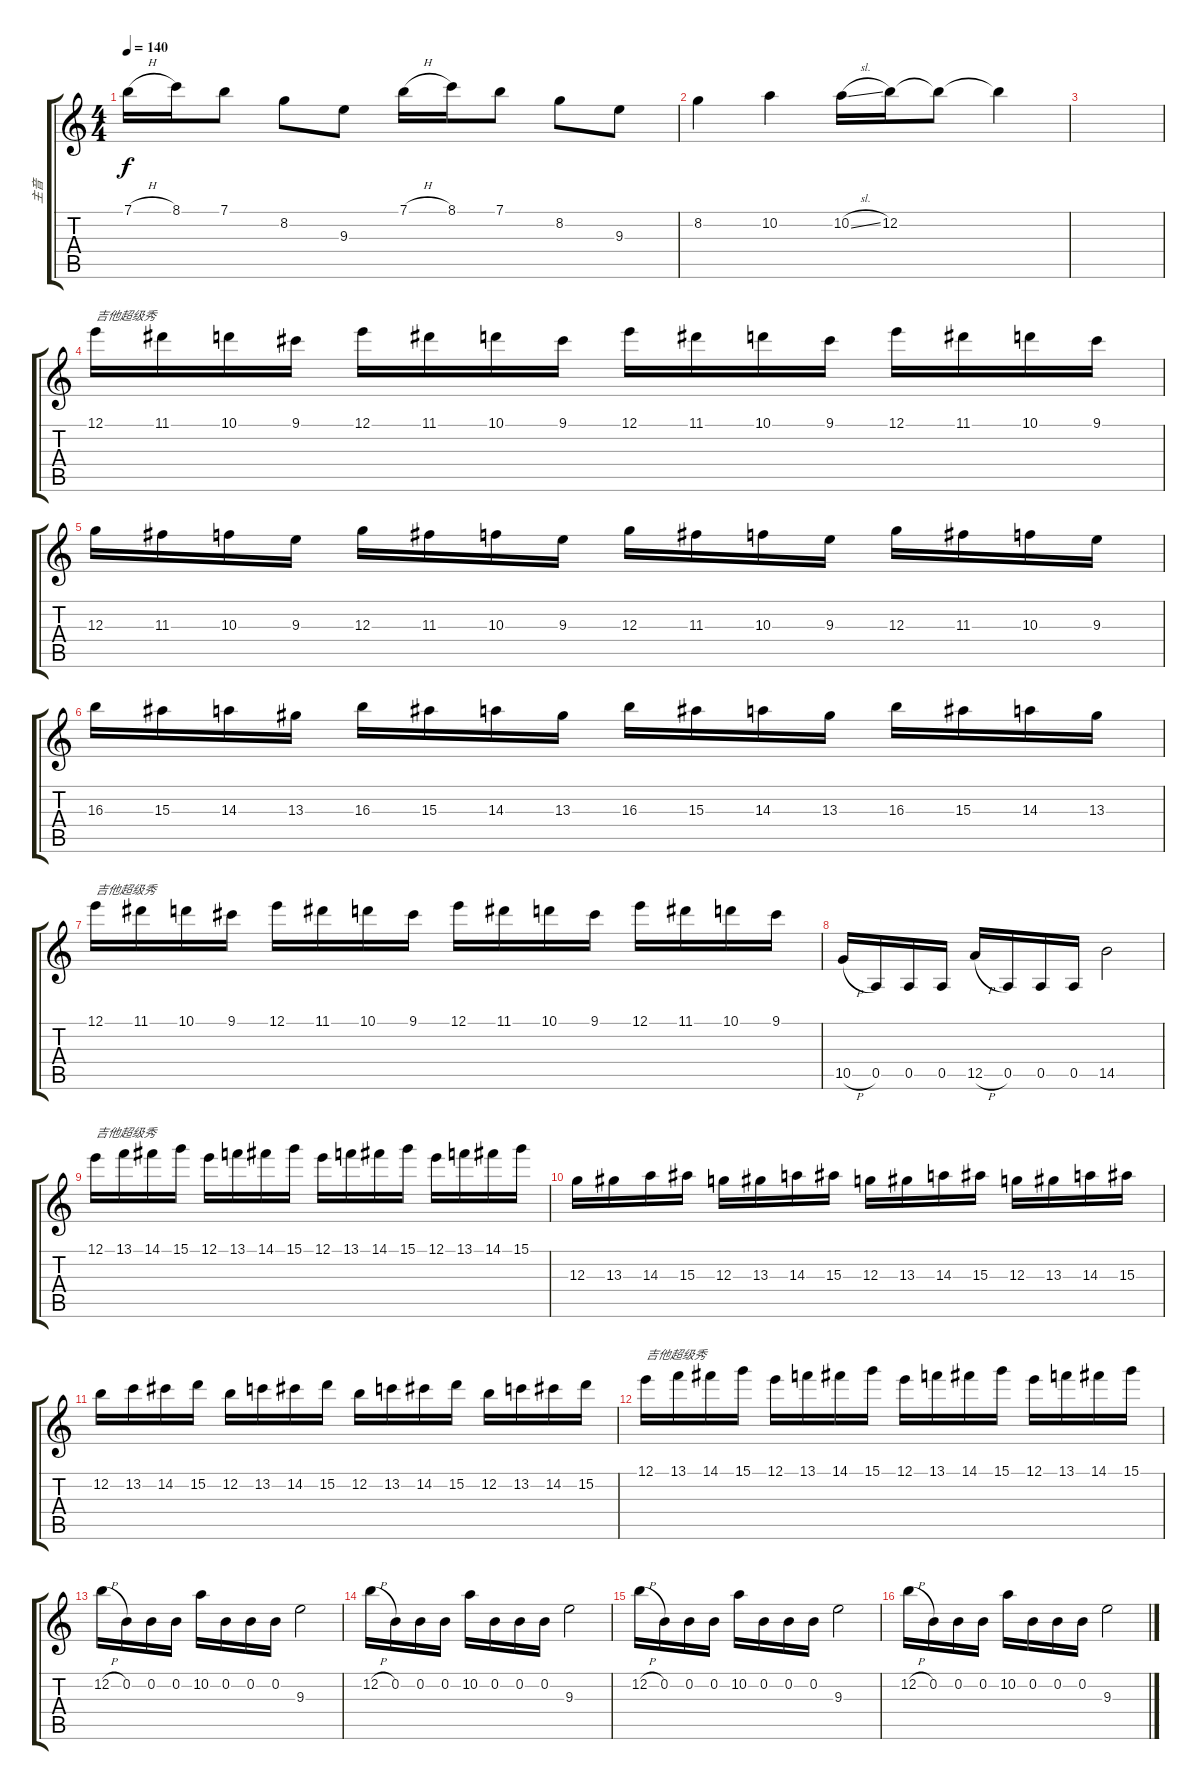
\track ("主音" "主音") {instrument distortionguitar}
\staff {score tabs}
\tuning (E4 B3 G3 D3 A2 E2) {hide}
\ts (4 4)
\tempo 140
\clef g2
\ks c
7.1{h}.16{dy f} 8.1.16 7.1.8 8.2.8 9.3.8 7.1{h}.16 8.1.16 7.1.8 8.2.8 9.3.8 |
8.2.4 10.2.4 10.2{sl}.16 12.2.16 12.2{t}.8 12.2{t}.4 |
|
12.1.16{txt "吉他超级秀"} 11.1.16 10.1.16 9.1.16 12.1.16 11.1.16 10.1.16 9.1.16 12.1.16 11.1.16 10.1.16 9.1.16 12.1.16 11.1.16 10.1.16 9.1.16 |
12.3.16 11.3.16 10.3.16 9.3.16 12.3.16 11.3.16 10.3.16 9.3.16 12.3.16 11.3.16 10.3.16 9.3.16 12.3.16 11.3.16 10.3.16 9.3.16 |
16.3.16 15.3.16 14.3.16 13.3.16 16.3.16 15.3.16 14.3.16 13.3.16 16.3.16 15.3.16 14.3.16 13.3.16 16.3.16 15.3.16 14.3.16 13.3.16 |
12.1.16{txt "吉他超级秀"} 11.1.16 10.1.16 9.1.16 12.1.16 11.1.16 10.1.16 9.1.16 12.1.16 11.1.16 10.1.16 9.1.16 12.1.16 11.1.16 10.1.16 9.1.16 |
10.5{h}.16 0.5.16 0.5.16 0.5.16 12.5{h}.16 0.5.16 0.5.16 0.5.16 14.5.2 |
12.1.16{txt "吉他超级秀"} 13.1.16 14.1.16 15.1.16 12.1.16 13.1.16 14.1.16 15.1.16 12.1.16 13.1.16 14.1.16 15.1.16 12.1.16 13.1.16 14.1.16 15.1.16 |
12.3.16 13.3.16 14.3.16 15.3.16 12.3.16 13.3.16 14.3.16 15.3.16 12.3.16 13.3.16 14.3.16 15.3.16 12.3.16 13.3.16 14.3.16 15.3.16 |
12.2.16 13.2.16 14.2.16 15.2.16 12.2.16 13.2.16 14.2.16 15.2.16 12.2.16 13.2.16 14.2.16 15.2.16 12.2.16 13.2.16 14.2.16 15.2.16 |
12.1.16{txt "吉他超级秀"} 13.1.16 14.1.16 15.1.16 12.1.16 13.1.16 14.1.16 15.1.16 12.1.16 13.1.16 14.1.16 15.1.16 12.1.16 13.1.16 14.1.16 15.1.16 |
12.2{h}.16 0.2.16 0.2.16 0.2.16 10.2.16 0.2.16 0.2.16 0.2.16 9.3.2 |
12.2{h}.16 0.2.16 0.2.16 0.2.16 10.2.16 0.2.16 0.2.16 0.2.16 9.3.2 |
12.2{h}.16 0.2.16 0.2.16 0.2.16 10.2.16 0.2.16 0.2.16 0.2.16 9.3.2 |
12.2{h}.16 0.2.16 0.2.16 0.2.16 10.2.16 0.2.16 0.2.16 0.2.16 9.3.2
